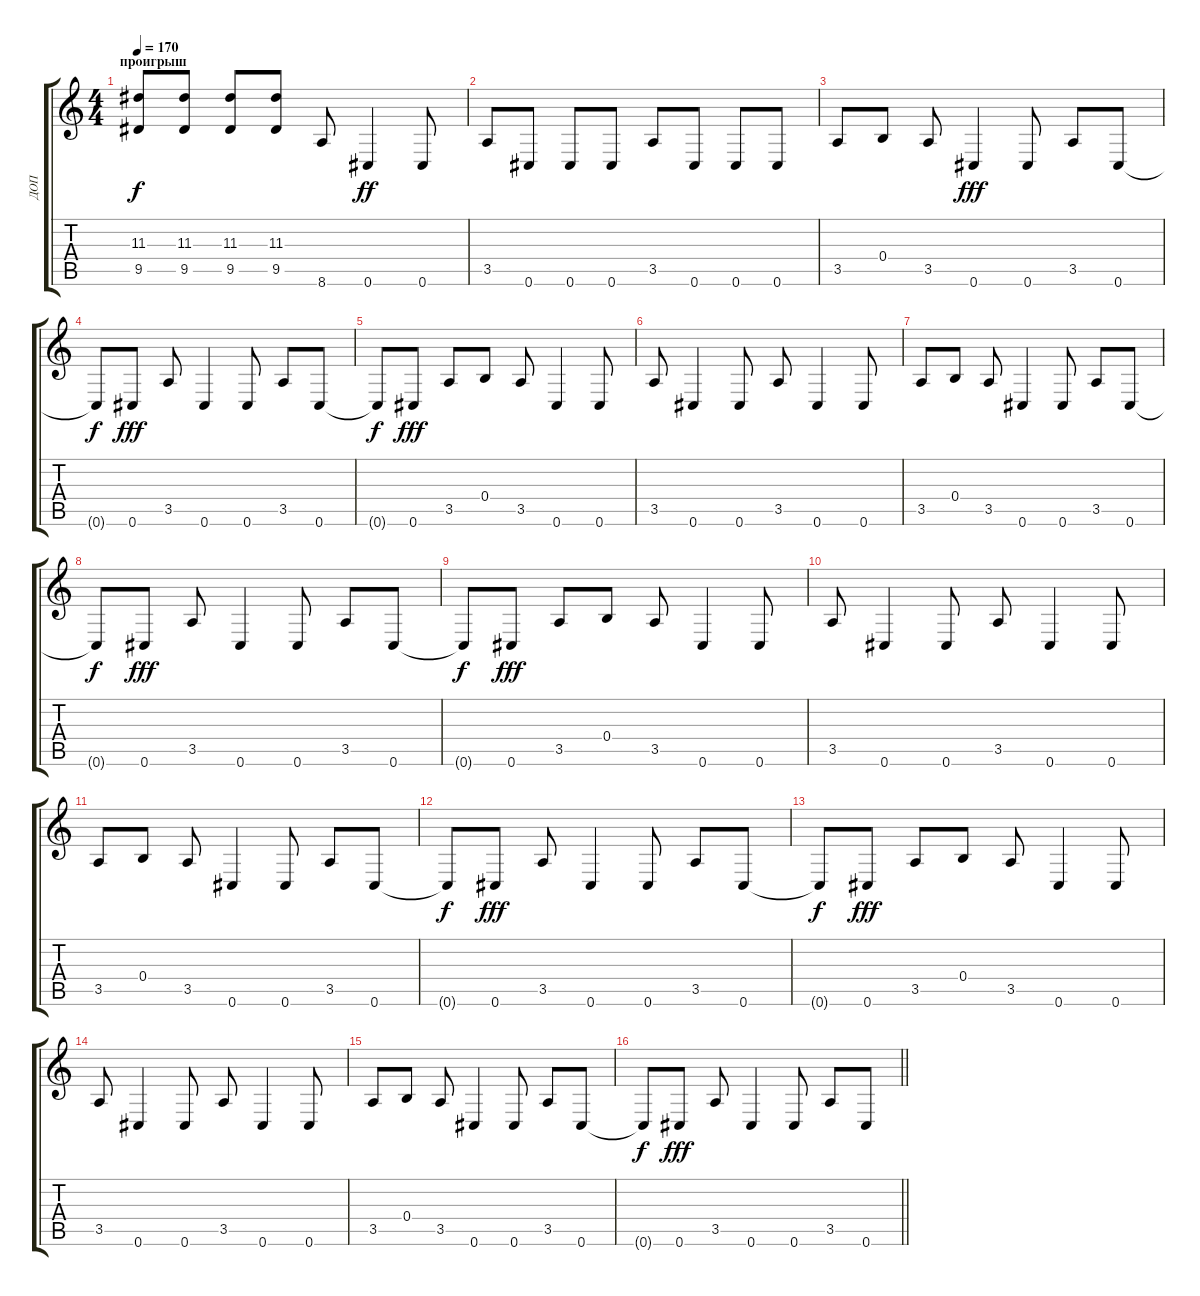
\track ("ДОП" "ДОП") {instrument distortionguitar}
\staff {score tabs}
\tuning (Db4 Ab3 E3 B2 Gb2 Db2) {hide}
\ts (4 4)
\section ("" "проигрыш")
\tempo 170
\clef g2
\ks c
(11.3 9.5).8{dy f} (11.3 9.5).8 (11.3 9.5).8 (11.3 9.5).8 8.6.8 0.6.4{dy ff} 0.6.8 |
3.5.8 0.6.8 0.6.8 0.6.8 3.5.8 0.6.8 0.6.8 0.6.8 |
3.5.8 0.4.8 3.5.8 0.6.4{dy fff} 0.6.8 3.5.8 0.6.8 |
0.6{t}.8{dy f} 0.6.8{dy fff} 3.5.8 0.6.4 0.6.8 3.5.8 0.6.8 |
0.6{t}.8{dy f} 0.6.8{dy fff} 3.5.8 0.4.8 3.5.8 0.6.4 0.6.8 |
3.5.8 0.6.4 0.6.8 3.5.8 0.6.4 0.6.8 |
3.5.8 0.4.8 3.5.8 0.6.4 0.6.8 3.5.8 0.6.8 |
0.6{t}.8{dy f} 0.6.8{dy fff} 3.5.8 0.6.4 0.6.8 3.5.8 0.6.8 |
0.6{t}.8{dy f} 0.6.8{dy fff} 3.5.8 0.4.8 3.5.8 0.6.4 0.6.8 |
3.5.8 0.6.4 0.6.8 3.5.8 0.6.4 0.6.8 |
3.5.8 0.4.8 3.5.8 0.6.4 0.6.8 3.5.8 0.6.8 |
0.6{t}.8{dy f} 0.6.8{dy fff} 3.5.8 0.6.4 0.6.8 3.5.8 0.6.8 |
0.6{t}.8{dy f} 0.6.8{dy fff} 3.5.8 0.4.8 3.5.8 0.6.4 0.6.8 |
3.5.8 0.6.4 0.6.8 3.5.8 0.6.4 0.6.8 |
3.5.8 0.4.8 3.5.8 0.6.4 0.6.8 3.5.8 0.6.8 |
\barLineRight lightlight
0.6{t}.8{dy f} 0.6.8{dy fff} 3.5.8 0.6.4 0.6.8 3.5.8 0.6.8
